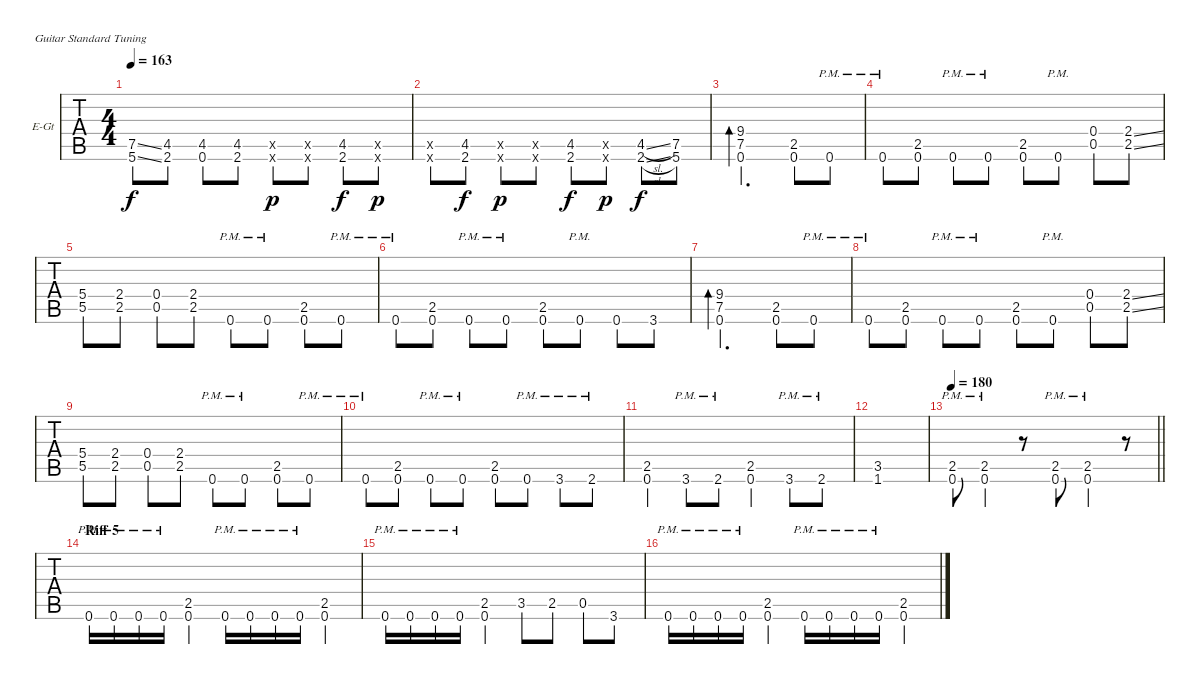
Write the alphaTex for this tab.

\bracketExtendMode groupsimilarinstruments
\firstSystemTrackNameOrientation horizontal
\otherSystemsTrackNameOrientation horizontal
\track ("Guitar 01" "E-Gt") {instrument distortionguitar}
\staff {tabs}
\tuning (E4 B3 G3 D3 A2 E2)
\ts (4 4)
\tempo 163
\clef g2
\ks c
(7.5{ss} 5.6{ss}).8{dy f} (4.5 2.6).8 (4.5 0.6).8 (4.5 2.6).8 (4.5{x} 2.6{x}).8{dy p} (4.5{x} 2.6{x}).8 (4.5 2.6).8{dy f} (4.5{x} 2.6{x}).8{dy p} |
(4.5{x} 2.6{x}).8 (4.5 2.6).8{dy f} (4.5{x} 2.6{x}).8{dy p} (4.5{x} 2.6{x}).8 (4.5 2.6).8{dy f} (4.5{x} 2.6{x}).8{dy p} (2.6{sl} 4.5{sl}).8{dy f} (5.6 7.5).8 |
(9.4 7.5 0.6).2{d bd 240} (2.5 0.6).8 0.6{pm}.8 |
0.6{pm}.8 (2.5 0.6).8 0.6{pm}.8 0.6{pm}.8 (2.5 0.6).8 0.6{pm}.8 (0.4 0.5).8 (2.4{ss} 2.5{ss}).8 |
(5.4 5.5).8 (2.4 2.5).8 (0.4 0.5).8 (2.4 2.5).8 0.6{pm}.8 0.6{pm}.8 (2.5 0.6).8 0.6{pm}.8 |
0.6{pm}.8 (2.5 0.6).8 0.6{pm}.8 0.6{pm}.8 (2.5 0.6).8 0.6{pm}.8 0.6.8 3.6.8 |
(9.4 7.5 0.6).2{d bd 240} (2.5 0.6).8 0.6{pm}.8 |
0.6{pm}.8 (2.5 0.6).8 0.6{pm}.8 0.6{pm}.8 (2.5 0.6).8 0.6{pm}.8 (0.4 0.5).8 (2.4{ss} 2.5{ss}).8 |
(5.4 5.5).8 (2.4 2.5).8 (0.4 0.5).8 (2.4 2.5).8 0.6{pm}.8 0.6{pm}.8 (2.5 0.6).8 0.6{pm}.8 |
0.6{pm}.8 (2.5 0.6).8 0.6{pm}.8 0.6{pm}.8 (2.5 0.6).8 0.6{pm}.8 3.6{pm}.8 2.6{pm}.8 |
(2.5 0.6).4 3.6{pm}.8 2.6{pm}.8 (2.5 0.6).4 3.6{pm}.8 2.6{pm}.8 |
(3.5 1.6).1 |
\tempo 180
\barLineRight lightlight
(2.5{pm} 0.6{pm}).8 (2.5{pm st} 0.6{pm st}).4 r.8 (2.5{pm} 0.6{pm}).8 (2.5{pm st} 0.6{pm st}).4 r.8 |
\section ("" "Riff 5")
0.6{pm}.16 0.6{pm}.16 0.6{pm}.16 0.6{pm}.16 (2.5 0.6).4 0.6{pm}.16 0.6{pm}.16 0.6{pm}.16 0.6{pm}.16 (2.5 0.6).4 |
0.6{pm}.16 0.6{pm}.16 0.6{pm}.16 0.6{pm}.16 (2.5 0.6).4 3.5.8 2.5.8 0.5.8 3.6.8 |
0.6{pm}.16 0.6{pm}.16 0.6{pm}.16 0.6{pm}.16 (2.5 0.6).4 0.6{pm}.16 0.6{pm}.16 0.6{pm}.16 0.6{pm}.16 (2.5 0.6).4
